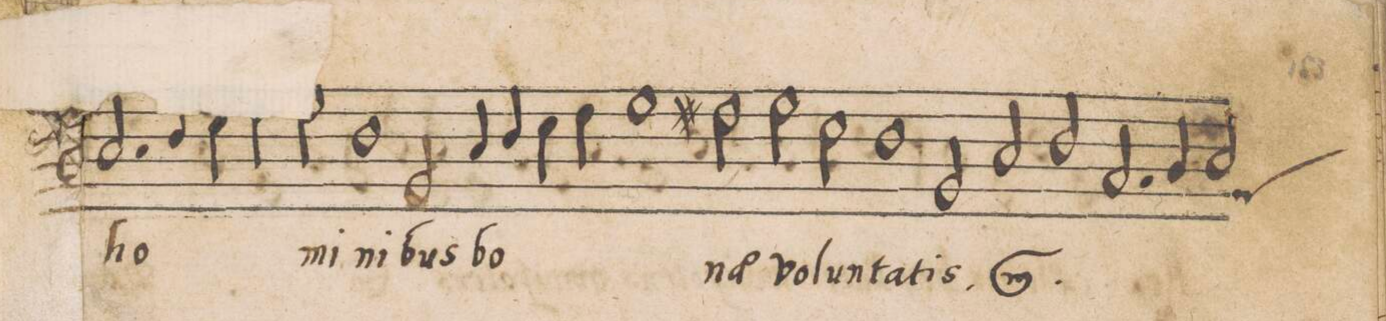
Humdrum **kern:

**kern	**text
*I"BASSVS	*
*clefF5	*
*k[]	*
*met(C|)	*
*M2/1	*
2.C/	ho-
4D/	.
=8-	=8-
4E\	.
4F\	.
2G\	-mi-
1D	-ni-
=9-	=9-
2GG/	-bus
4C/	bo-
4D/	.
4E\	.
4F\	.
1G\	.
=10-	=10-
2F#X\	-nae
2G\	vo-
2E\	-lun-
=11-	=11-
1D	-ta-
2GG/	-tis,
*	*ij
2C/	bo-
=12-	=12-
2D/	-nae
2.AA/	vo-
4BB/	.
*custos:GG	*
2C/	-lun-
*-	*-
